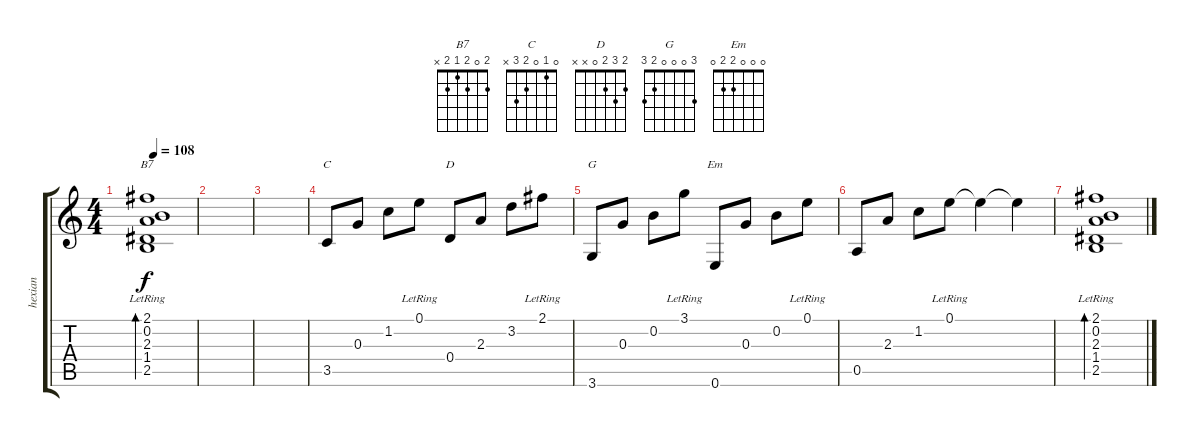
\track ("hexian" "hexian") {instrument acousticguitarsteel}
\staff {score tabs}
\tuning (E4 B3 G3 D3 A2 E2) {hide}
\chord ("B7" 2 0 2 1 2 x)
\chord ("C" 0 1 0 2 3 x)
\chord ("D" 2 3 2 0 x x)
\chord ("G" 3 0 0 0 2 3)
\chord ("Em" 0 0 0 2 2 0)
\ts (4 4)
\tempo 108
\clef g2
\ks c
(2.1{lr} 0.2 2.3 1.4 2.5).1{bd 240 ch "B7" dy f} |
|
|
3.5.8{ch "C"} 0.3.8 1.2.8 0.1{lr}.8 0.4.8{ch "D"} 2.3.8 3.2.8 2.1{lr}.8 |
3.6.8{ch "G"} 0.3.8 0.2.8 3.1{lr}.8 0.6.8{ch "Em"} 0.3.8 0.2.8 0.1{lr}.8 |
0.5.8 2.3.8 1.2.8 0.1{lr}.8 0.1{t}.4 0.1{t}.4 |
(2.1{lr} 0.2 2.3 1.4 2.5).1{bd 240}
